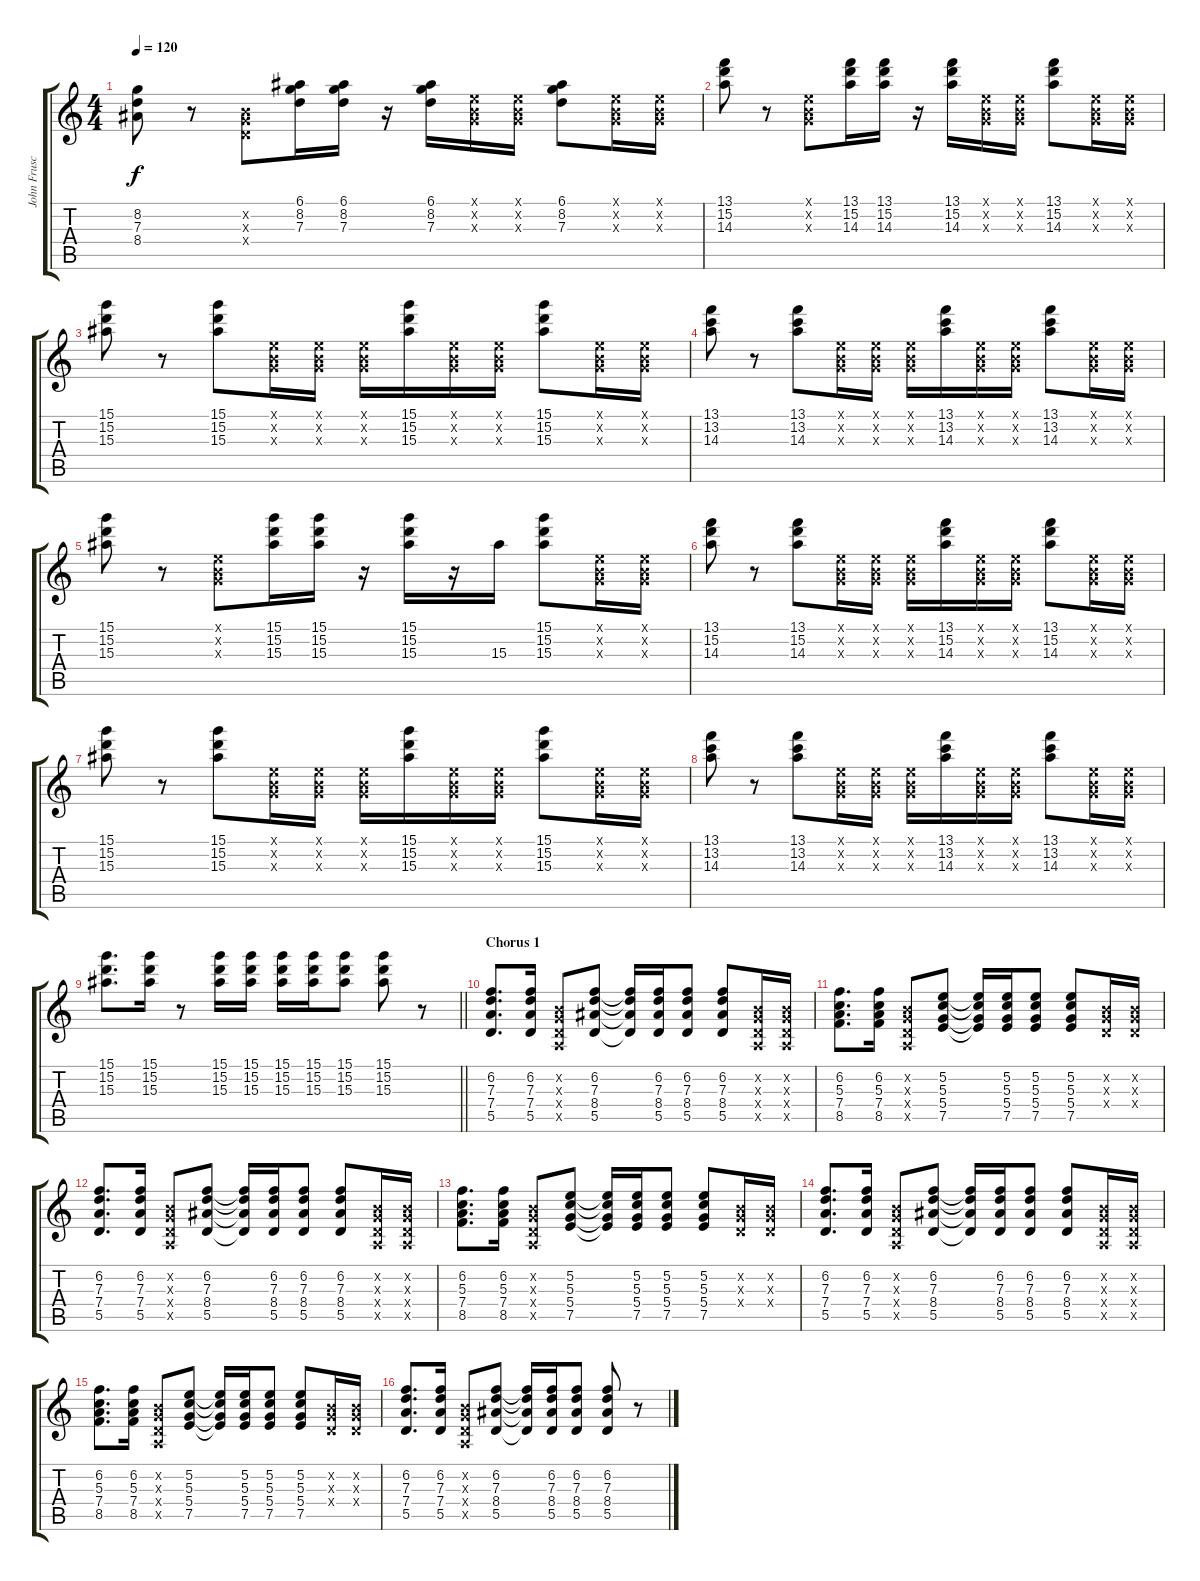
\track ("John Frusciante | Gtr. 1" "John Frusc") {instrument electricguitarclean}
\staff {score tabs}
\tuning (E4 B3 G3 D3 A2 E2) {hide}
\ts (4 4)
\tempo 120
\clef g2
\ks c
(8.2 7.3 8.4).8{dy f} r.8 (0.2{x} 0.3{x} 0.4{x}).8 (6.1 8.2 7.3).16 (6.1 8.2 7.3).16 r.16 (6.1 8.2 7.3).16 (0.1{x} 0.2{x} 0.3{x}).16 (0.1{x} 0.2{x} 0.3{x}).16 (6.1 8.2 7.3).8 (0.1{x} 0.2{x} 0.3{x}).16 (0.1{x} 0.2{x} 0.3{x}).16 |
(13.1 15.2 14.3).8 r.8 (0.1{x} 0.2{x} 0.3{x}).8 (13.1 15.2 14.3).16 (13.1 15.2 14.3).16 r.16 (13.1 15.2 14.3).16 (0.1{x} 0.2{x} 0.3{x}).16 (0.1{x} 0.2{x} 0.3{x}).16 (13.1 15.2 14.3).8 (0.1{x} 0.2{x} 0.3{x}).16 (0.1{x} 0.2{x} 0.3{x}).16 |
(15.1 15.2 15.3).8 r.8 (15.1 15.2 15.3).8 (0.1{x} 0.2{x} 0.3{x}).16 (0.1{x} 0.2{x} 0.3{x}).16 (0.1{x} 0.2{x} 0.3{x}).16 (15.1 15.2 15.3).16 (0.1{x} 0.2{x} 0.3{x}).16 (0.1{x} 0.2{x} 0.3{x}).16 (15.1 15.2 15.3).8 (0.1{x} 0.2{x} 0.3{x}).16 (0.1{x} 0.2{x} 0.3{x}).16 |
(13.1 13.2 14.3).8 r.8 (13.1 13.2 14.3).8 (0.1{x} 0.2{x} 0.3{x}).16 (0.1{x} 0.2{x} 0.3{x}).16 (0.1{x} 0.2{x} 0.3{x}).16 (13.1 13.2 14.3).16 (0.1{x} 0.2{x} 0.3{x}).16 (0.1{x} 0.2{x} 0.3{x}).16 (13.1 13.2 14.3).8 (0.1{x} 0.2{x} 0.3{x}).16 (0.1{x} 0.2{x} 0.3{x}).16 |
(15.1 15.2 15.3).8 r.8 (0.1{x} 0.2{x} 0.3{x}).8 (15.1 15.2 15.3).16 (15.1 15.2 15.3).16 r.16 (15.1 15.2 15.3).16 r.16 15.3.16 (15.1 15.2 15.3).8 (0.1{x} 0.2{x} 0.3{x}).16 (0.1{x} 0.2{x} 0.3{x}).16 |
(13.1 15.2 14.3).8 r.8 (13.1 15.2 14.3).8 (0.1{x} 0.2{x} 0.3{x}).16 (0.1{x} 0.2{x} 0.3{x}).16 (0.1{x} 0.2{x} 0.3{x}).16 (13.1 15.2 14.3).16 (0.1{x} 0.2{x} 0.3{x}).16 (0.1{x} 0.2{x} 0.3{x}).16 (13.1 15.2 14.3).8 (0.1{x} 0.2{x} 0.3{x}).16 (0.1{x} 0.2{x} 0.3{x}).16 |
(15.1 15.2 15.3).8 r.8 (15.1 15.2 15.3).8 (0.1{x} 0.2{x} 0.3{x}).16 (0.1{x} 0.2{x} 0.3{x}).16 (0.1{x} 0.2{x} 0.3{x}).16 (15.1 15.2 15.3).16 (0.1{x} 0.2{x} 0.3{x}).16 (0.1{x} 0.2{x} 0.3{x}).16 (15.1 15.2 15.3).8 (0.1{x} 0.2{x} 0.3{x}).16 (0.1{x} 0.2{x} 0.3{x}).16 |
(13.1 13.2 14.3).8 r.8 (13.1 13.2 14.3).8 (0.1{x} 0.2{x} 0.3{x}).16 (0.1{x} 0.2{x} 0.3{x}).16 (0.1{x} 0.2{x} 0.3{x}).16 (13.1 13.2 14.3).16 (0.1{x} 0.2{x} 0.3{x}).16 (0.1{x} 0.2{x} 0.3{x}).16 (13.1 13.2 14.3).8 (0.1{x} 0.2{x} 0.3{x}).16 (0.1{x} 0.2{x} 0.3{x}).16 |
\barLineRight lightlight
(15.1 15.2 15.3).8{d} (15.1 15.2 15.3).16 r.8 (15.1 15.2 15.3).16 (15.1 15.2 15.3).16 (15.1 15.2 15.3).16 (15.1 15.2 15.3).16 (15.1 15.2 15.3).8 (15.1 15.2 15.3).8 r.8 |
\section ("" "Chorus 1")
(6.2 7.3 7.4 5.5).8{d} (6.2 7.3 7.4 5.5).16 (0.2{x} 0.3{x} 0.4{x} 0.5{x}).8 (6.2 7.3 8.4 5.5).8 (6.2{t} 7.3{t} 8.4{t} 5.5{t}).16 (6.2 7.3 8.4 5.5).16 (6.2 7.3 8.4 5.5).8 (6.2 7.3 8.4 5.5).8 (0.2{x} 0.3{x} 0.4{x} 0.5{x}).16 (0.2{x} 0.3{x} 0.4{x} 0.5{x}).16 |
(6.2 5.3 7.4 8.5).8{d} (6.2 5.3 7.4 8.5).16 (0.2{x} 0.3{x} 0.4{x} 0.5{x}).8 (5.2 5.3 5.4 7.5).8 (5.2{t} 5.3{t} 5.4{t} 7.5{t}).16 (5.2 5.3 5.4 7.5).16 (5.2 5.3 5.4 7.5).8 (5.2 5.3 5.4 7.5).8 (0.2{x} 0.3{x} 0.4{x}).16 (0.2{x} 0.3{x} 0.4{x}).16 |
(6.2 7.3 7.4 5.5).8{d} (6.2 7.3 7.4 5.5).16 (0.2{x} 0.3{x} 0.4{x} 0.5{x}).8 (6.2 7.3 8.4 5.5).8 (6.2{t} 7.3{t} 8.4{t} 5.5{t}).16 (6.2 7.3 8.4 5.5).16 (6.2 7.3 8.4 5.5).8 (6.2 7.3 8.4 5.5).8 (0.2{x} 0.3{x} 0.4{x} 0.5{x}).16 (0.2{x} 0.3{x} 0.4{x} 0.5{x}).16 |
(6.2 5.3 7.4 8.5).8{d} (6.2 5.3 7.4 8.5).16 (0.2{x} 0.3{x} 0.4{x} 0.5{x}).8 (5.2 5.3 5.4 7.5).8 (5.2{t} 5.3{t} 5.4{t} 7.5{t}).16 (5.2 5.3 5.4 7.5).16 (5.2 5.3 5.4 7.5).8 (5.2 5.3 5.4 7.5).8 (0.2{x} 0.3{x} 0.4{x}).16 (0.2{x} 0.3{x} 0.4{x}).16 |
(6.2 7.3 7.4 5.5).8{d} (6.2 7.3 7.4 5.5).16 (0.2{x} 0.3{x} 0.4{x} 0.5{x}).8 (6.2 7.3 8.4 5.5).8 (6.2{t} 7.3{t} 8.4{t} 5.5{t}).16 (6.2 7.3 8.4 5.5).16 (6.2 7.3 8.4 5.5).8 (6.2 7.3 8.4 5.5).8 (0.2{x} 0.3{x} 0.4{x} 0.5{x}).16 (0.2{x} 0.3{x} 0.4{x} 0.5{x}).16 |
(6.2 5.3 7.4 8.5).8{d} (6.2 5.3 7.4 8.5).16 (0.2{x} 0.3{x} 0.4{x} 0.5{x}).8 (5.2 5.3 5.4 7.5).8 (5.2{t} 5.3{t} 5.4{t} 7.5{t}).16 (5.2 5.3 5.4 7.5).16 (5.2 5.3 5.4 7.5).8 (5.2 5.3 5.4 7.5).8 (0.2{x} 0.3{x} 0.4{x}).16 (0.2{x} 0.3{x} 0.4{x}).16 |
(6.2 7.3 7.4 5.5).8{d} (6.2 7.3 7.4 5.5).16 (0.2{x} 0.3{x} 0.4{x} 0.5{x}).8 (6.2 7.3 8.4 5.5).8 (6.2{t} 7.3{t} 8.4{t} 5.5{t}).16 (6.2 7.3 8.4 5.5).16 (6.2 7.3 8.4 5.5).8 (6.2 7.3 8.4 5.5).8 r.8
